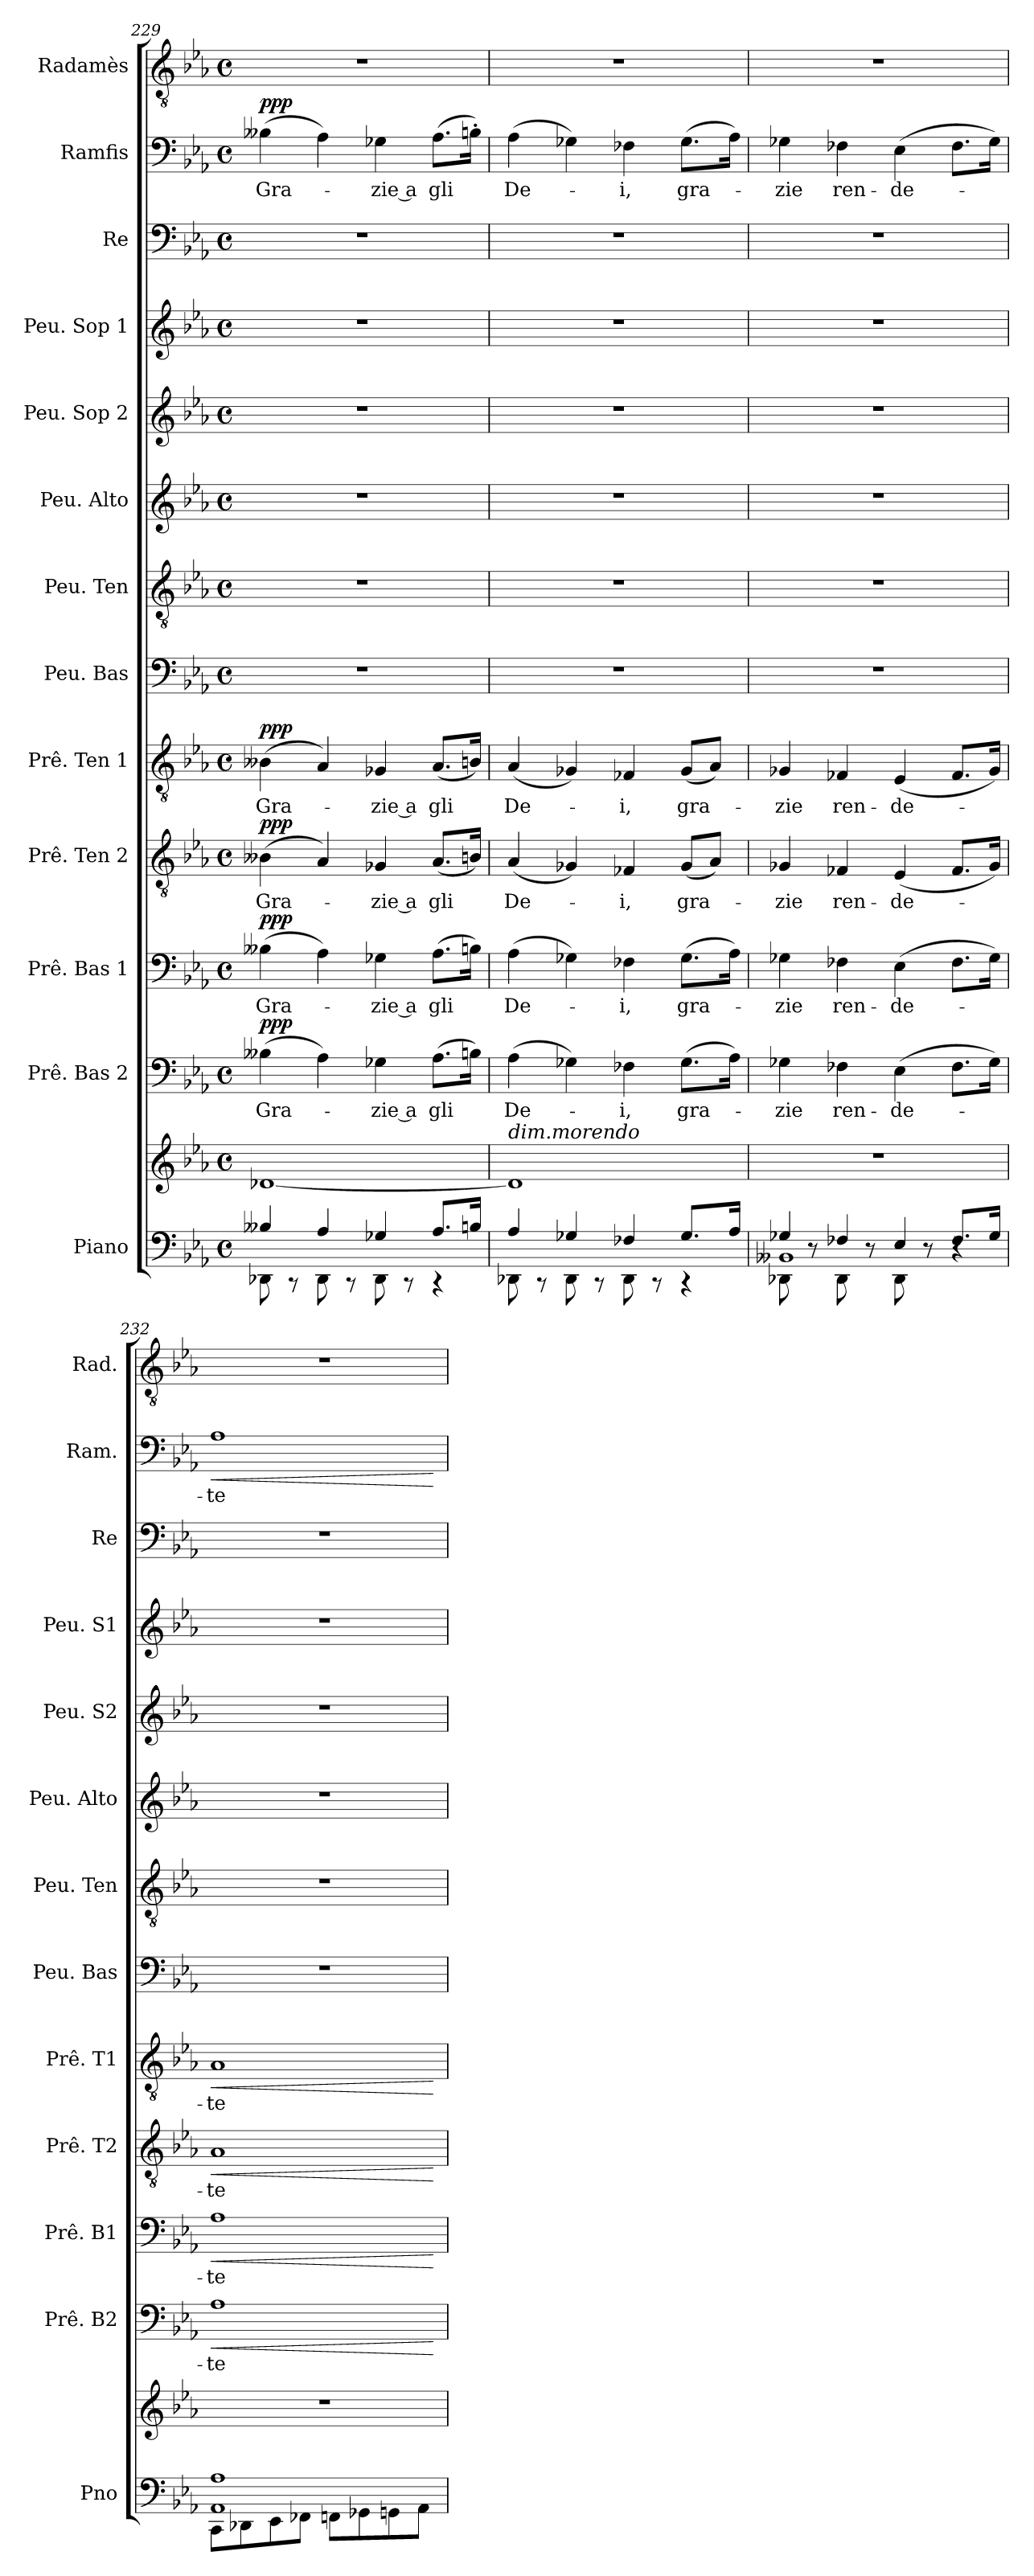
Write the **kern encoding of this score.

**kern	**kern	**dynam	**kern	**text	**dynam	**kern	**text	**dynam	**kern	**text	**dynam	**kern	**text	**dynam	**kern	**kern	**kern	**kern	**kern	**kern	**kern	**text	**dynam	**kern
*part13	*part13	*part13	*part12	*part12	*part12	*part11	*part11	*part11	*part10	*part10	*part10	*part9	*part9	*part9	*part8	*part7	*part6	*part5	*part4	*part3	*part2	*part2	*part2	*part1
*staff14	*staff13	*staff13/14	*staff12	*staff12	*staff12	*staff11	*staff11	*staff11	*staff10	*staff10	*staff10	*staff9	*staff9	*staff9	*staff8	*staff7	*staff6	*staff5	*staff4	*staff3	*staff2	*staff2	*staff2	*staff1
*I"Piano	*	*	*I"Prê. Bas 2	*	*	*I"Prê. Bas 1	*	*	*I"Prê. Ten 2	*	*	*I"Prê. Ten 1	*	*	*I"Peu. Bas	*I"Peu. Ten	*I"Peu. Alto	*I"Peu. Sop 2	*I"Peu. Sop 1	*I"Re	*I"Ramfis	*	*	*I"Radamès
*I'Pno	*	*	*I'Prê. B2	*	*	*I'Prê. B1	*	*	*I'Prê. T2	*	*	*I'Prê. T1	*	*	*I'Peu. Bas	*I'Peu. Ten	*I'Peu. Alto	*I'Peu. S2	*I'Peu. S1	*I'Re	*I'Ram.	*	*	*I'Rad.
!!LO:PB:g=z
*clefF4	*clefG2	*	*clefF4	*	*	*clefF4	*	*	*clefGv2	*	*	*clefGv2	*	*	*clefF4	*clefGv2	*clefG2	*clefG2	*clefG2	*clefF4	*clefF4	*	*	*clefGv2
*k[b-e-a-]	*k[b-e-a-]	*	*k[b-e-a-]	*	*	*k[b-e-a-]	*	*	*k[b-e-a-]	*	*	*k[b-e-a-]	*	*	*k[b-e-a-]	*k[b-e-a-]	*k[b-e-a-]	*k[b-e-a-]	*k[b-e-a-]	*k[b-e-a-]	*k[b-e-a-]	*	*	*k[b-e-a-]
*M4/4	*M4/4	*	*M4/4	*	*	*M4/4	*	*	*M4/4	*	*	*M4/4	*	*	*M4/4	*M4/4	*M4/4	*M4/4	*M4/4	*M4/4	*M4/4	*	*	*M4/4
*met(c)	*met(c)	*	*met(c)	*	*	*met(c)	*	*	*met(c)	*	*	*met(c)	*	*	*met(c)	*met(c)	*met(c)	*met(c)	*met(c)	*met(c)	*met(c)	*	*	*met(c)
=229	=229	=229	=229	=229	=229	=229	=229	=229	=229	=229	=229	=229	=229	=229	=229	=229	=229	=229	=229	=229	=229	=229	=229	=229
*^	*	*	*	*	*	*	*	*	*	*	*	*	*	*	*	*	*	*	*	*	*	*	*	*
!	!	!	!LO:DY:a=2	!	!LO:LY:b:color=#0055FF	!	!	!LO:LY:b:color=#AA0000	!	!	!LO:LY:b:color=#0055FF	!	!	!LO:LY:b:color=#0055FF	!	!	!	!	!	!	!	!	!LO:LY:b:color=#0055FF	!	!
!	!	!	!LO:DY:n=1:a	!	!	!LO:DY:a	!	!	!LO:DY:a	!	!	!LO:DY:a	!	!	!LO:DY:a	!	!	!	!	!	!	!	!	!LO:DY:a	!
4B--X/	8DD-X\	[1d-X	ppp f	(>4B--X\	Gra-	ppp	(>4B--X\	Gra-	ppp	(>4B--X\	Gra-	ppp	(>4B--X\	Gra-	ppp	1r	1r	1r	1r	1r	1r	(>4B--X\	Gra-	ppp	1r
.	8r	.	.	.	.	.	.	.	.	.	.	.	.	.	.	.	.	.	.	.	.	.	.	.	.
4A-/	8DD-\	.	.	4A-\)	.	.	4A-\)	.	.	4A-/)	.	.	4A-/)	.	.	.	.	.	.	.	.	4A-\)	.	.	.
.	8r	.	.	.	.	.	.	.	.	.	.	.	.	.	.	.	.	.	.	.	.	.	.	.	.
!	!	!	!	!	!LO:LY:b:color=#0055FF	!	!	!LO:LY:b:color=#AA0000	!	!	!LO:LY:b:color=#0055FF	!	!	!LO:LY:b:color=#0055FF	!	!	!	!	!	!	!	!	!LO:LY:b:color=#0055FF	!	!
4G-X/	8DD-\	.	.	4G-X\	-zie a	.	4G-X\	-zie a	.	4G-X/	-zie a	.	4G-X/	-zie a	.	.	.	.	.	.	.	4G-X\	-zie a	.	.
.	8r	.	.	.	.	.	.	.	.	.	.	.	.	.	.	.	.	.	.	.	.	.	.	.	.
!	!	!	!	!	!LO:LY:b:color=#0055FF	!	!	!LO:LY:b:color=#AA0000	!	!	!LO:LY:b:color=#0055FF	!	!	!LO:LY:b:color=#0055FF	!	!	!	!	!	!	!	!	!LO:LY:b:color=#0055FF	!	!
8.A-/L	4r	.	.	(>8.A-\L	gli	.	(>8.A-\L	gli	.	(<8.A-/L	gli	.	(<8.A-/L	gli	.	.	.	.	.	.	.	(>8.A-\L	gli	.	.
16Bn/Jk	.	.	.	16Bn\Jk)	.	.	16Bn\Jk)	.	.	16Bn/Jk)	.	.	16Bn/Jk)	.	.	.	.	.	.	.	.	16Bn'\Jk)	.	.	.
=230	=230	=230	=230	=230	=230	=230	=230	=230	=230	=230	=230	=230	=230	=230	=230	=230	=230	=230	=230	=230	=230	=230	=230	=230	=230
!	!	!LO:TX:a:i:t=dim.morendo	!	!	!	!	!	!	!	!	!	!	!	!	!	!	!	!	!	!	!	!	!	!	!
!	!	!	!	!	!LO:LY:b:color=#0055FF	!	!	!LO:LY:b:color=#AA0000	!	!	!LO:LY:b:color=#0055FF	!	!	!LO:LY:b:color=#0055FF	!	!	!	!	!	!	!	!	!LO:LY:b:color=#0055FF	!	!
4A-/	8DD-X\	1d-]	.	(>4A-\	De-	.	(>4A-\	De-	.	(<4A-/	De-	.	(<4A-/	De-	.	1r	1r	1r	1r	1r	1r	(>4A-\	De-	.	1r
.	8r	.	.	.	.	.	.	.	.	.	.	.	.	.	.	.	.	.	.	.	.	.	.	.	.
4G-X/	8DD-\	.	.	4G-X\)	.	.	4G-X\)	.	.	4G-X/)	.	.	4G-X/)	.	.	.	.	.	.	.	.	4G-X\)	.	.	.
.	8r	.	.	.	.	.	.	.	.	.	.	.	.	.	.	.	.	.	.	.	.	.	.	.	.
!	!	!	!	!	!LO:LY:b:color=#0055FF	!	!	!LO:LY:b:color=#AA0000	!	!	!LO:LY:b:color=#0055FF	!	!	!LO:LY:b:color=#0055FF	!	!	!	!	!	!	!	!	!LO:LY:b:color=#0055FF	!	!
4F-X/	8DD-\	.	.	4F-X\	-i,	.	4F-X\	-i,	.	4F-X/	-i,	.	4F-X/	-i,	.	.	.	.	.	.	.	4F-X\	-i,	.	.
.	8r	.	.	.	.	.	.	.	.	.	.	.	.	.	.	.	.	.	.	.	.	.	.	.	.
!	!	!	!	!	!LO:LY:b:color=#0055FF	!	!	!LO:LY:b:color=#AA0000	!	!	!LO:LY:b:color=#0055FF	!	!	!LO:LY:b:color=#0055FF	!	!	!	!	!	!	!	!	!LO:LY:b:color=#0055FF	!	!
8.G-/L	4r	.	.	(>8.G-\L	gra-	.	(>8.G-\L	gra-	.	(<8G-/L	gra-	.	(<8G-/L	gra-	.	.	.	.	.	.	.	(>8.G-\L	gra-	.	.
.	.	.	.	.	.	.	.	.	.	8A-/J)	.	.	8A-/J)	.	.	.	.	.	.	.	.	.	.	.	.
16A-/Jk	.	.	.	16A-\Jk)	.	.	16A-\Jk)	.	.	.	.	.	.	.	.	.	.	.	.	.	.	16A-\Jk)	.	.	.
=231	=231	=231	=231	=231	=231	=231	=231	=231	=231	=231	=231	=231	=231	=231	=231	=231	=231	=231	=231	=231	=231	=231	=231	=231	=231
*	*^	*	*	*	*	*	*	*	*	*	*	*	*	*	*	*	*	*	*	*	*	*	*	*	*
!	!	!	!	!	!	!LO:LY:b:color=#0055FF	!	!	!LO:LY:b:color=#AA0000	!	!	!LO:LY:b:color=#0055FF	!	!	!LO:LY:b:color=#0055FF	!	!	!	!	!	!	!	!	!LO:LY:b:color=#0055FF	!	!
4G-X/	8DD-X\	1BB--X	1r	.	4G-X\	-zie	.	4G-X\	-zie	.	4G-X/	-zie	.	4G-X/	-zie	.	1r	1r	1r	1r	1r	1r	4G-X\	-zie	.	1r
.	8r	.	.	.	.	.	.	.	.	.	.	.	.	.	.	.	.	.	.	.	.	.	.	.	.	.
!	!	!	!	!	!	!LO:LY:b:color=#0055FF	!	!	!LO:LY:b:color=#AA0000	!	!	!LO:LY:b:color=#0055FF	!	!	!LO:LY:b:color=#0055FF	!	!	!	!	!	!	!	!	!LO:LY:b:color=#0055FF	!	!
4F-X/	8DD-\	.	.	.	4F-X\	ren-	.	4F-X\	ren-	.	4F-X/	ren-	.	4F-X/	ren-	.	.	.	.	.	.	.	4F-X\	ren-	.	.
.	8r	.	.	.	.	.	.	.	.	.	.	.	.	.	.	.	.	.	.	.	.	.	.	.	.	.
!	!	!	!	!	!	!LO:LY:b:color=#0055FF	!	!	!LO:LY:b:color=#AA0000	!	!	!LO:LY:b:color=#0055FF	!	!	!LO:LY:b:color=#0055FF	!	!	!	!	!	!	!	!	!LO:LY:b:color=#0055FF	!	!
4E-/	8DD-\	.	.	.	(>4E-\	-de-	.	(>4E-\	-de-	.	(<4E-/	-de-	.	(<4E-/	-de-	.	.	.	.	.	.	.	(>4E-\	-de-	.	.
.	8r	.	.	.	.	.	.	.	.	.	.	.	.	.	.	.	.	.	.	.	.	.	.	.	.	.
8.F-/L	4r	.	.	.	8.F-\L	.	.	8.F-\L	.	.	8.F-/L	.	.	8.F-/L	.	.	.	.	.	.	.	.	8.F-\L	.	.	.
16G-/Jk	.	.	.	.	16G-\Jk)	.	.	16G-\Jk)	.	.	16G-/Jk)	.	.	16G-/Jk)	.	.	.	.	.	.	.	.	16G-\Jk)	.	.	.
*	*v	*v	*	*	*	*	*	*	*	*	*	*	*	*	*	*	*	*	*	*	*	*	*	*	*	*
=232	=232	=232	=232	=232	=232	=232	=232	=232	=232	=232	=232	=232	=232	=232	=232	=232	=232	=232	=232	=232	=232	=232	=232	=232	=232
!	!	!	!	!	!LO:LY:b:color=#0055FF	!LO:HP:b	!	!LO:LY:b:color=#AA0000	!LO:HP:b	!	!LO:LY:b:color=#0055FF	!LO:HP:b	!	!LO:LY:b:color=#0055FF	!LO:HP:b	!	!	!	!	!	!	!	!LO:LY:b:color=#0055FF	!LO:HP:b	!
1AA- 1A-	8CC\L	1r	.	1A-	-te	<	1A-	-te	<	1A-	-te	<	1A-	-te	<	1r	1r	1r	1r	1r	1r	1A-	-te	<	1r
.	8DD-X\	.	.	.	.	.	.	.	.	.	.	.	.	.	.	.	.	.	.	.	.	.	.	.	.
.	8EE-\	.	.	.	.	.	.	.	.	.	.	.	.	.	.	.	.	.	.	.	.	.	.	.	.
.	8FF-X\J	.	.	.	.	.	.	.	.	.	.	.	.	.	.	.	.	.	.	.	.	.	.	.	.
.	8FFn\L	.	.	.	.	.	.	.	.	.	.	.	.	.	.	.	.	.	.	.	.	.	.	.	.
.	8GG-X\	.	.	.	.	.	.	.	.	.	.	.	.	.	.	.	.	.	.	.	.	.	.	.	.
.	8GGn\	.	.	.	.	.	.	.	.	.	.	.	.	.	.	.	.	.	.	.	.	.	.	.	.
.	8AA-\J	.	.	.	.	.	.	.	.	.	.	.	.	.	.	.	.	.	.	.	.	.	.	.	.
*v	*v	*	*	*	*	*	*	*	*	*	*	*	*	*	*	*	*	*	*	*	*	*	*	*	*
.	.	.	.	.	[	.	.	[	.	.	[	.	.	[	.	.	.	.	.	.	.	.	[	.
=	=	=	=	=	=	=	=	=	=	=	=	=	=	=	=	=	=	=	=	=	=	=	=	=
*-	*-	*-	*-	*-	*-	*-	*-	*-	*-	*-	*-	*-	*-	*-	*-	*-	*-	*-	*-	*-	*-	*-	*-	*-
